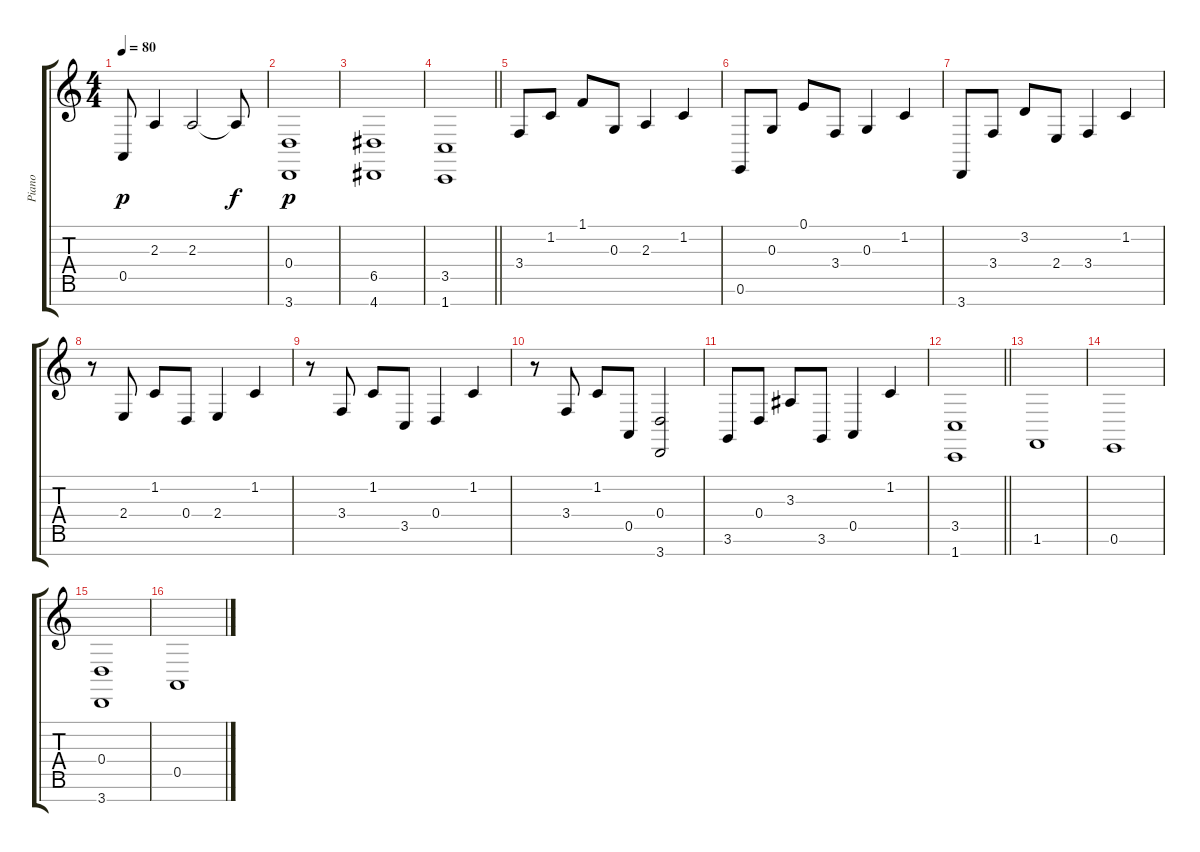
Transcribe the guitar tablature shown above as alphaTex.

\track ("Piano " "Piano ") {instrument acousticgrandpiano}
\staff {score tabs}
\tuning (E4 B3 G3 D3 A2 E2 B1) {hide}
\ts (4 4)
\tempo 80
\clef g2
\ks c
0.5.8{dy p} 2.3.4 2.3.2 2.3{t}.8{dy f} |
(0.4 3.7).1{dy p} |
(6.5 4.7).1 |
\barLineRight lightlight
(3.5 1.7).1 |
3.4.8 1.2.8 1.1.8 0.3.8 2.3.4 1.2.4 |
0.6.8 0.3.8 0.1.8 3.4.8 0.3.4 1.2.4 |
3.7.8 3.4.8 3.2.8 2.4.8 3.4.4 1.2.4 |
r.8 2.4.8 1.2.8 0.4.8 2.4.4 1.2.4 |
r.8 3.4.8 1.2.8 3.5.8 0.4.4 1.2.4 |
r.8 3.4.8 1.2.8 0.5.8 (0.4 3.7).2 |
3.6.8 0.4.8 3.3.8 3.6.8 0.5.4 1.2.4 |
\barLineRight lightlight
(3.5 1.7).1 |
1.6.1 |
0.6.1 |
(0.4 3.7).1 |
0.5.1
